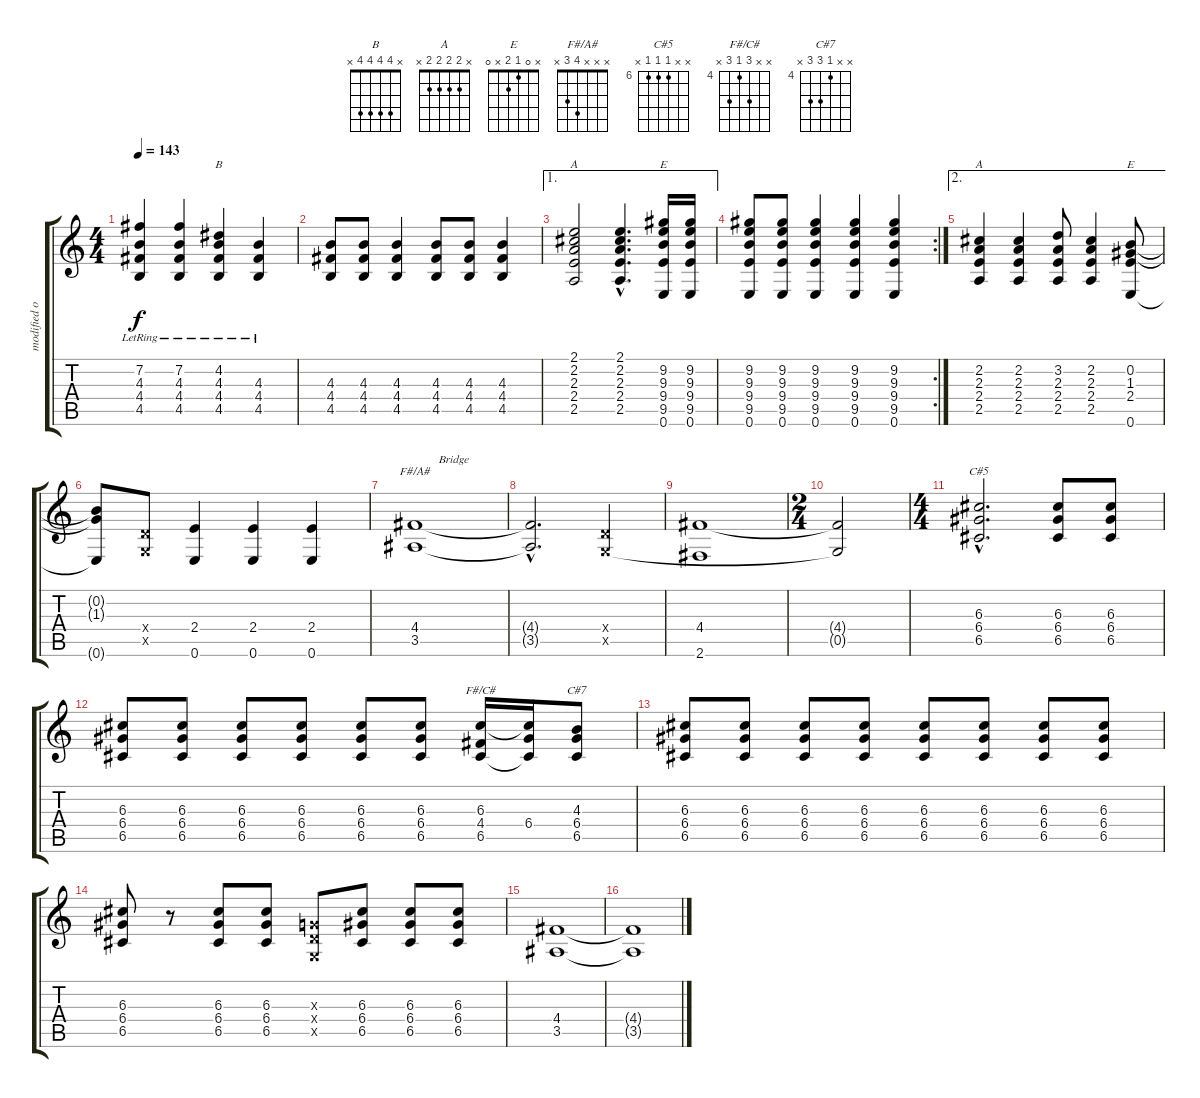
\track ("modified open G (EGDGBD)" "modified o") {instrument electricguitarjazz}
\staff {score tabs}
\tuning (D4 B3 G3 D3 G2 E2) {hide}
\chord ("B" x 4 4 4 4 x)
\chord ("A" 2 2 2 2 2 x)
\chord ("E" 9 9 9 9 9 0) {firstfret 9}
\chord ("A" x 2 2 2 2 x)
\chord ("E" x 0 1 2 x 0)
\chord ("F#/A#" x x x 4 3 x)
\chord ("C#5" x x 6 6 6 x) {firstfret 6}
\chord ("F#/C#" x x 6 4 6 x) {firstfret 4}
\chord ("C#7" x x 4 6 6 x) {firstfret 4}
\ts (4 4)
\tempo 143
\clef g2
\ks c
(7.2 4.3 4.4 4.5{lr}).4{dy f} (7.2 4.3 4.4 4.5{lr}).4 (4.2 4.3 4.4 4.5{lr}).4{ch "B"} (4.3 4.4 4.5{lr}).4 |
(4.3 4.4 4.5).8 (4.3 4.4 4.5).8 (4.3 4.4 4.5).4 (4.3 4.4 4.5).8 (4.3 4.4 4.5).8 (4.3 4.4 4.5).4 |
\ae 1
(2.1 2.2 2.3 2.4 2.5).2{ch "A"} (2.1{hac} 2.2{hac} 2.3{hac} 2.4{hac} 2.5{hac}).4{d} (9.2 9.3 9.4 9.5 0.6).16{ch "E"} (9.2 9.3 9.4 9.5 0.6).16 |
\rc 2
(9.2 9.3 9.4 9.5 0.6).8 (9.2 9.3 9.4 9.5 0.6).8 (9.2 9.3 9.4 9.5 0.6).4 (9.2 9.3 9.4 9.5 0.6).4 (9.2 9.3 9.4 9.5 0.6).4 |
\ae 2
(2.2 2.3 2.4 2.5).4{ch "A"} (2.2 2.3 2.4 2.5).4 (3.2 2.3 2.4 2.5).8 (2.2 2.3 2.4 2.5).4 (0.2 1.3 2.4 0.6).8{ch "E"} |
(0.2{t} 1.3{t} 0.6{t}).8 (0.4{x} 0.5{x}).8 (2.4 0.6).4 (2.4 0.6).4 (2.4 0.6).4 |
(4.4 3.5).1{ch "F#/A#" txt "        Bridge" instrument electricguitarjazz} |
(4.4{hac t} 3.5{hac t}).2{d} (0.4{x} 0.5{x}).4 |
(4.4 2.6).1 |
\ts (2 4)
(4.4{t} 0.5{t}).2 |
\ts (4 4)
(6.3{hac} 6.4{hac} 6.5{hac}).2{d ch "C#5"} (6.3 6.4 6.5).8 (6.3 6.4 6.5).8 |
(6.3 6.4 6.5).8 (6.3 6.4 6.5).8 (6.3 6.4 6.5).8 (6.3 6.4 6.5).8 (6.3 6.4 6.5).8 (6.3 6.4 6.5).8 (6.3 4.4 6.5).16{ch "F#/C#"} (6.3{t} 6.4 6.5{t}).16 (4.3 6.4 6.5).8{ch "C#7"} |
(6.3 6.4 6.5).8 (6.3 6.4 6.5).8 (6.3 6.4 6.5).8 (6.3 6.4 6.5).8 (6.3 6.4 6.5).8 (6.3 6.4 6.5).8 (6.3 6.4 6.5).8 (6.3 6.4 6.5).8 |
(6.3 6.4 6.5).8 r.8 (6.3 6.4 6.5).8 (6.3 6.4 6.5).8 (0.3{x} 0.4{x} 0.5{x}).8 (6.3 6.4 6.5).8 (6.3 6.4 6.5).8 (6.3 6.4 6.5).8 |
(4.4 3.5).1 |
(4.4{t} 3.5{t}).1
